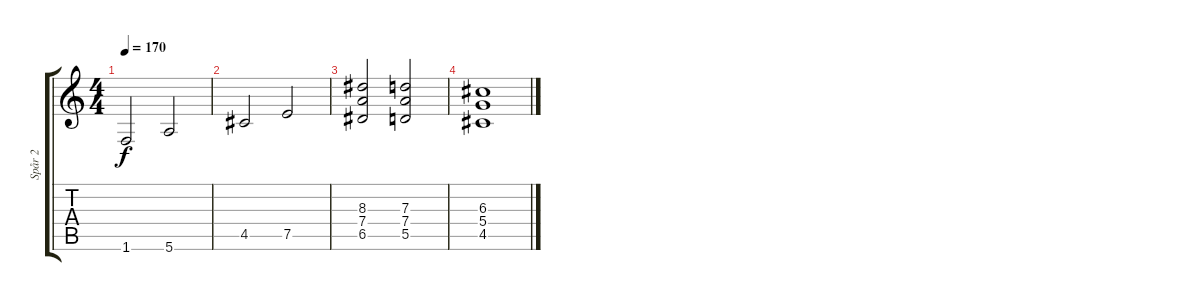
\track ("Spår 2" "Spår 2") {instrument distortionguitar}
\staff {score tabs}
\tuning (E4 B3 G3 D3 A2 E2) {hide}
\ts (4 4)
\tempo 170
\clef g2
\ks c
1.6.2{dy f} 5.6.2 |
4.5.2 7.5.2 |
(8.3 7.4 6.5).2 (7.3 7.4 5.5).2 |
(6.3 5.4 4.5).1
